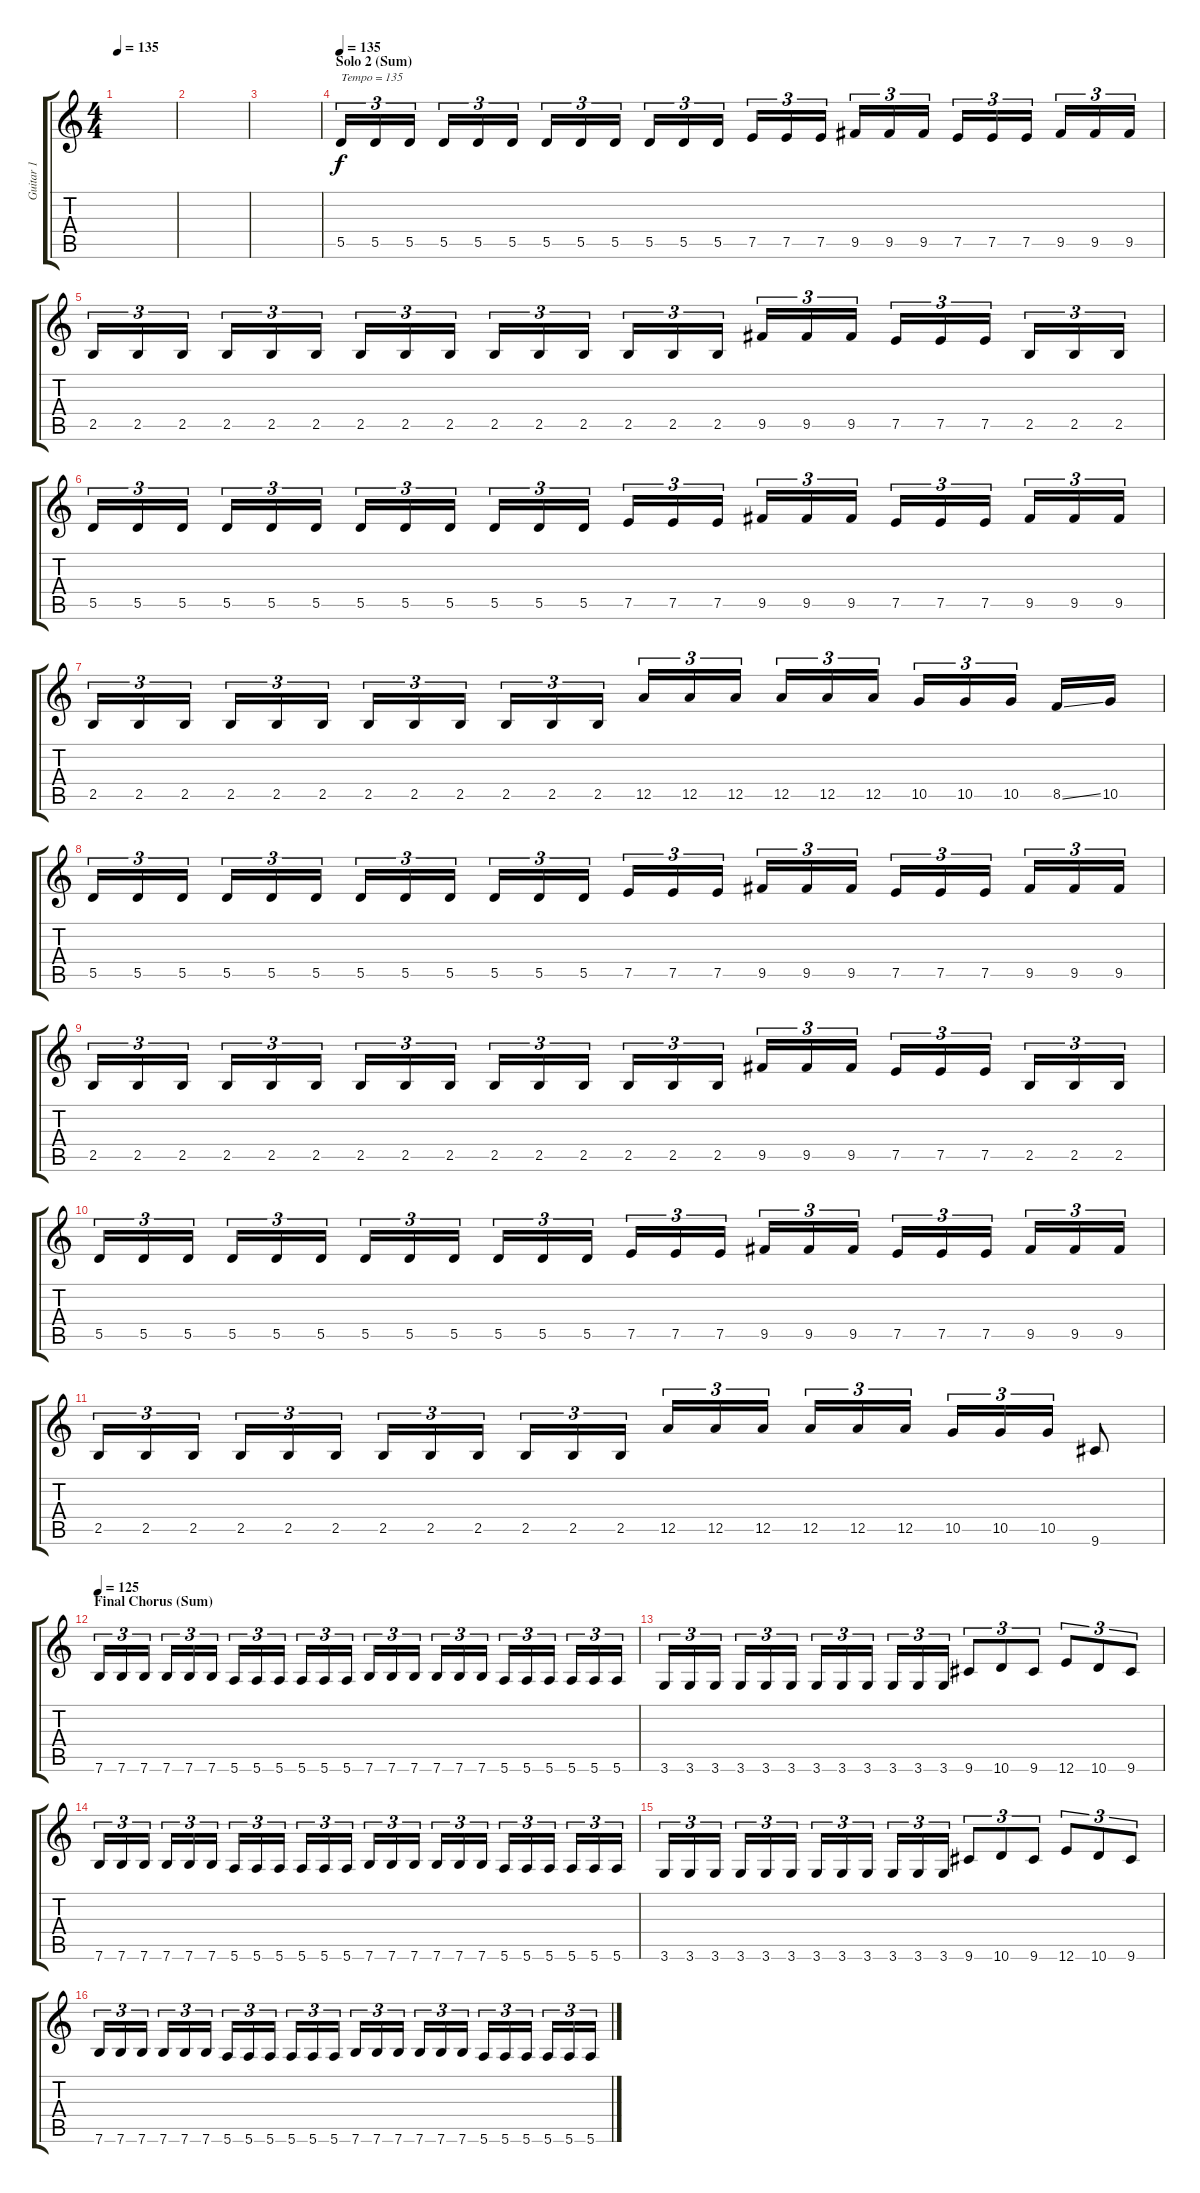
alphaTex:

\track ("Guitar 1" "Guitar 1") {instrument overdrivenguitar}
\staff {score tabs}
\tuning (E4 B3 G3 D3 A2 E2) {hide}
\ts (4 4)
\tempo 135
\clef g2
\ks c
|
|
|
\section ("" "Solo 2 (Sum)")
\tempo 135
5.5.16{tu (3 2) txt "Tempo = 135"} 5.5.16{tu (3 2)} 5.5.16{tu (3 2)} 5.5.16{tu (3 2)} 5.5.16{tu (3 2)} 5.5.16{tu (3 2)} 5.5.16{tu (3 2)} 5.5.16{tu (3 2)} 5.5.16{tu (3 2)} 5.5.16{tu (3 2)} 5.5.16{tu (3 2)} 5.5.16{tu (3 2)} 7.5.16{tu (3 2)} 7.5.16{tu (3 2)} 7.5.16{tu (3 2)} 9.5.16{tu (3 2)} 9.5.16{tu (3 2)} 9.5.16{tu (3 2)} 7.5.16{tu (3 2)} 7.5.16{tu (3 2)} 7.5.16{tu (3 2)} 9.5.16{tu (3 2)} 9.5.16{tu (3 2)} 9.5.16{tu (3 2)} |
2.5.16{tu (3 2)} 2.5.16{tu (3 2)} 2.5.16{tu (3 2)} 2.5.16{tu (3 2)} 2.5.16{tu (3 2)} 2.5.16{tu (3 2)} 2.5.16{tu (3 2)} 2.5.16{tu (3 2)} 2.5.16{tu (3 2)} 2.5.16{tu (3 2)} 2.5.16{tu (3 2)} 2.5.16{tu (3 2)} 2.5.16{tu (3 2)} 2.5.16{tu (3 2)} 2.5.16{tu (3 2)} 9.5.16{tu (3 2)} 9.5.16{tu (3 2)} 9.5.16{tu (3 2)} 7.5.16{tu (3 2)} 7.5.16{tu (3 2)} 7.5.16{tu (3 2)} 2.5.16{tu (3 2)} 2.5.16{tu (3 2)} 2.5.16{tu (3 2)} |
5.5.16{tu (3 2)} 5.5.16{tu (3 2)} 5.5.16{tu (3 2)} 5.5.16{tu (3 2)} 5.5.16{tu (3 2)} 5.5.16{tu (3 2)} 5.5.16{tu (3 2)} 5.5.16{tu (3 2)} 5.5.16{tu (3 2)} 5.5.16{tu (3 2)} 5.5.16{tu (3 2)} 5.5.16{tu (3 2)} 7.5.16{tu (3 2)} 7.5.16{tu (3 2)} 7.5.16{tu (3 2)} 9.5.16{tu (3 2)} 9.5.16{tu (3 2)} 9.5.16{tu (3 2)} 7.5.16{tu (3 2)} 7.5.16{tu (3 2)} 7.5.16{tu (3 2)} 9.5.16{tu (3 2)} 9.5.16{tu (3 2)} 9.5.16{tu (3 2)} |
2.5.16{tu (3 2)} 2.5.16{tu (3 2)} 2.5.16{tu (3 2)} 2.5.16{tu (3 2)} 2.5.16{tu (3 2)} 2.5.16{tu (3 2)} 2.5.16{tu (3 2)} 2.5.16{tu (3 2)} 2.5.16{tu (3 2)} 2.5.16{tu (3 2)} 2.5.16{tu (3 2)} 2.5.16{tu (3 2)} 12.5.16{tu (3 2)} 12.5.16{tu (3 2)} 12.5.16{tu (3 2)} 12.5.16{tu (3 2)} 12.5.16{tu (3 2)} 12.5.16{tu (3 2)} 10.5.16{tu (3 2)} 10.5.16{tu (3 2)} 10.5.16{tu (3 2)} 8.5{ss}.16 10.5.16 |
5.5.16{tu (3 2)} 5.5.16{tu (3 2)} 5.5.16{tu (3 2)} 5.5.16{tu (3 2)} 5.5.16{tu (3 2)} 5.5.16{tu (3 2)} 5.5.16{tu (3 2)} 5.5.16{tu (3 2)} 5.5.16{tu (3 2)} 5.5.16{tu (3 2)} 5.5.16{tu (3 2)} 5.5.16{tu (3 2)} 7.5.16{tu (3 2)} 7.5.16{tu (3 2)} 7.5.16{tu (3 2)} 9.5.16{tu (3 2)} 9.5.16{tu (3 2)} 9.5.16{tu (3 2)} 7.5.16{tu (3 2)} 7.5.16{tu (3 2)} 7.5.16{tu (3 2)} 9.5.16{tu (3 2)} 9.5.16{tu (3 2)} 9.5.16{tu (3 2)} |
2.5.16{tu (3 2)} 2.5.16{tu (3 2)} 2.5.16{tu (3 2)} 2.5.16{tu (3 2)} 2.5.16{tu (3 2)} 2.5.16{tu (3 2)} 2.5.16{tu (3 2)} 2.5.16{tu (3 2)} 2.5.16{tu (3 2)} 2.5.16{tu (3 2)} 2.5.16{tu (3 2)} 2.5.16{tu (3 2)} 2.5.16{tu (3 2)} 2.5.16{tu (3 2)} 2.5.16{tu (3 2)} 9.5.16{tu (3 2)} 9.5.16{tu (3 2)} 9.5.16{tu (3 2)} 7.5.16{tu (3 2)} 7.5.16{tu (3 2)} 7.5.16{tu (3 2)} 2.5.16{tu (3 2)} 2.5.16{tu (3 2)} 2.5.16{tu (3 2)} |
5.5.16{tu (3 2)} 5.5.16{tu (3 2)} 5.5.16{tu (3 2)} 5.5.16{tu (3 2)} 5.5.16{tu (3 2)} 5.5.16{tu (3 2)} 5.5.16{tu (3 2)} 5.5.16{tu (3 2)} 5.5.16{tu (3 2)} 5.5.16{tu (3 2)} 5.5.16{tu (3 2)} 5.5.16{tu (3 2)} 7.5.16{tu (3 2)} 7.5.16{tu (3 2)} 7.5.16{tu (3 2)} 9.5.16{tu (3 2)} 9.5.16{tu (3 2)} 9.5.16{tu (3 2)} 7.5.16{tu (3 2)} 7.5.16{tu (3 2)} 7.5.16{tu (3 2)} 9.5.16{tu (3 2)} 9.5.16{tu (3 2)} 9.5.16{tu (3 2)} |
2.5.16{tu (3 2)} 2.5.16{tu (3 2)} 2.5.16{tu (3 2)} 2.5.16{tu (3 2)} 2.5.16{tu (3 2)} 2.5.16{tu (3 2)} 2.5.16{tu (3 2)} 2.5.16{tu (3 2)} 2.5.16{tu (3 2)} 2.5.16{tu (3 2)} 2.5.16{tu (3 2)} 2.5.16{tu (3 2)} 12.5.16{tu (3 2)} 12.5.16{tu (3 2)} 12.5.16{tu (3 2)} 12.5.16{tu (3 2)} 12.5.16{tu (3 2)} 12.5.16{tu (3 2)} 10.5.16{tu (3 2)} 10.5.16{tu (3 2)} 10.5.16{tu (3 2)} 9.6.8 |
\section ("" "Final Chorus (Sum)")
\tempo 125
7.6.16{tu (3 2)} 7.6.16{tu (3 2)} 7.6.16{tu (3 2)} 7.6.16{tu (3 2)} 7.6.16{tu (3 2)} 7.6.16{tu (3 2)} 5.6.16{tu (3 2)} 5.6.16{tu (3 2)} 5.6.16{tu (3 2)} 5.6.16{tu (3 2)} 5.6.16{tu (3 2)} 5.6.16{tu (3 2)} 7.6.16{tu (3 2)} 7.6.16{tu (3 2)} 7.6.16{tu (3 2)} 7.6.16{tu (3 2)} 7.6.16{tu (3 2)} 7.6.16{tu (3 2)} 5.6.16{tu (3 2)} 5.6.16{tu (3 2)} 5.6.16{tu (3 2)} 5.6.16{tu (3 2)} 5.6.16{tu (3 2)} 5.6.16{tu (3 2)} |
3.6.16{tu (3 2)} 3.6.16{tu (3 2)} 3.6.16{tu (3 2)} 3.6.16{tu (3 2)} 3.6.16{tu (3 2)} 3.6.16{tu (3 2)} 3.6.16{tu (3 2)} 3.6.16{tu (3 2)} 3.6.16{tu (3 2)} 3.6.16{tu (3 2)} 3.6.16{tu (3 2)} 3.6.16{tu (3 2)} 9.6.8{tu (3 2)} 10.6.8{tu (3 2)} 9.6.8{tu (3 2)} 12.6.8{tu (3 2)} 10.6.8{tu (3 2)} 9.6.8{tu (3 2)} |
7.6.16{tu (3 2)} 7.6.16{tu (3 2)} 7.6.16{tu (3 2)} 7.6.16{tu (3 2)} 7.6.16{tu (3 2)} 7.6.16{tu (3 2)} 5.6.16{tu (3 2)} 5.6.16{tu (3 2)} 5.6.16{tu (3 2)} 5.6.16{tu (3 2)} 5.6.16{tu (3 2)} 5.6.16{tu (3 2)} 7.6.16{tu (3 2)} 7.6.16{tu (3 2)} 7.6.16{tu (3 2)} 7.6.16{tu (3 2)} 7.6.16{tu (3 2)} 7.6.16{tu (3 2)} 5.6.16{tu (3 2)} 5.6.16{tu (3 2)} 5.6.16{tu (3 2)} 5.6.16{tu (3 2)} 5.6.16{tu (3 2)} 5.6.16{tu (3 2)} |
3.6.16{tu (3 2)} 3.6.16{tu (3 2)} 3.6.16{tu (3 2)} 3.6.16{tu (3 2)} 3.6.16{tu (3 2)} 3.6.16{tu (3 2)} 3.6.16{tu (3 2)} 3.6.16{tu (3 2)} 3.6.16{tu (3 2)} 3.6.16{tu (3 2)} 3.6.16{tu (3 2)} 3.6.16{tu (3 2)} 9.6.8{tu (3 2)} 10.6.8{tu (3 2)} 9.6.8{tu (3 2)} 12.6.8{tu (3 2)} 10.6.8{tu (3 2)} 9.6.8{tu (3 2)} |
7.6.16{tu (3 2)} 7.6.16{tu (3 2)} 7.6.16{tu (3 2)} 7.6.16{tu (3 2)} 7.6.16{tu (3 2)} 7.6.16{tu (3 2)} 5.6.16{tu (3 2)} 5.6.16{tu (3 2)} 5.6.16{tu (3 2)} 5.6.16{tu (3 2)} 5.6.16{tu (3 2)} 5.6.16{tu (3 2)} 7.6.16{tu (3 2)} 7.6.16{tu (3 2)} 7.6.16{tu (3 2)} 7.6.16{tu (3 2)} 7.6.16{tu (3 2)} 7.6.16{tu (3 2)} 5.6.16{tu (3 2)} 5.6.16{tu (3 2)} 5.6.16{tu (3 2)} 5.6.16{tu (3 2)} 5.6.16{tu (3 2)} 5.6.16{tu (3 2)}
